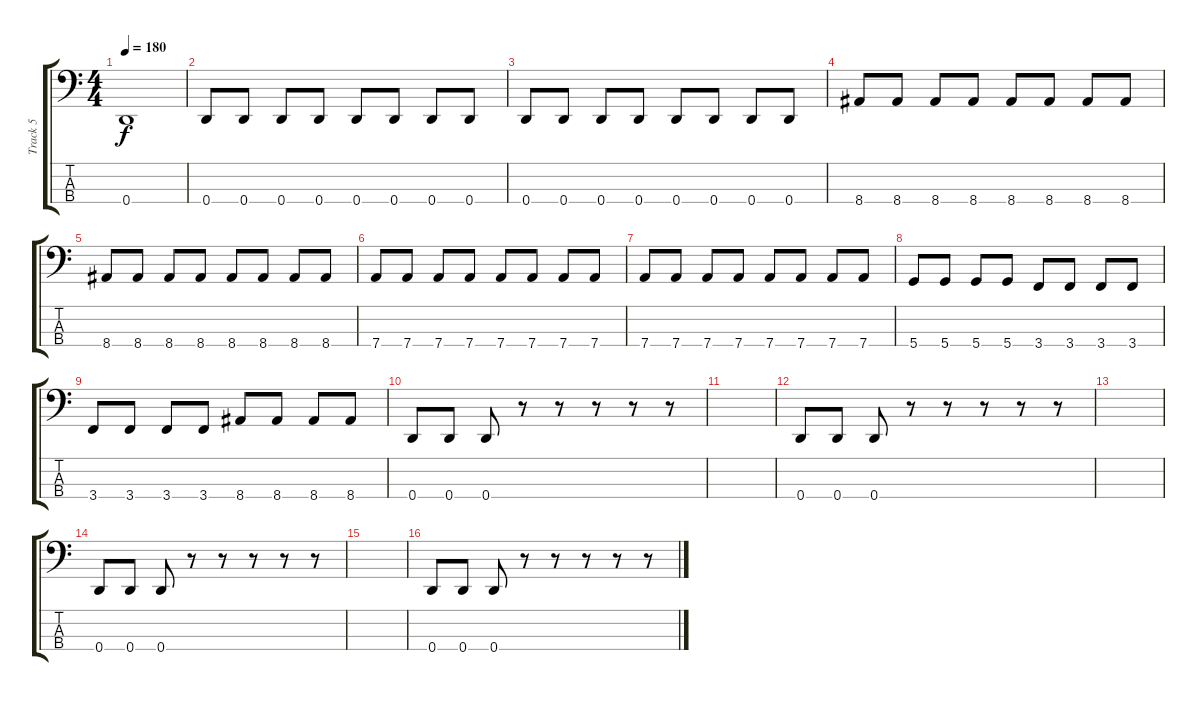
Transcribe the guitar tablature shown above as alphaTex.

\track ("Track 5" "Track 5") {instrument electricbassfinger}
\staff {score tabs}
\tuning (G2 D2 A1 D1) {hide}
\ts (4 4)
\tempo 180
\clef f4
\ks c
0.4{t}.1{dy f} |
0.4.8 0.4.8 0.4.8 0.4.8 0.4.8 0.4.8 0.4.8 0.4.8 |
0.4.8 0.4.8 0.4.8 0.4.8 0.4.8 0.4.8 0.4.8 0.4.8 |
8.4.8 8.4.8 8.4.8 8.4.8 8.4.8 8.4.8 8.4.8 8.4.8 |
8.4.8 8.4.8 8.4.8 8.4.8 8.4.8 8.4.8 8.4.8 8.4.8 |
7.4.8 7.4.8 7.4.8 7.4.8 7.4.8 7.4.8 7.4.8 7.4.8 |
7.4.8 7.4.8 7.4.8 7.4.8 7.4.8 7.4.8 7.4.8 7.4.8 |
5.4.8 5.4.8 5.4.8 5.4.8 3.4.8 3.4.8 3.4.8 3.4.8 |
3.4.8 3.4.8 3.4.8 3.4.8 8.4.8 8.4.8 8.4.8 8.4.8 |
0.4.8 0.4.8 0.4.8 r.8 r.8 r.8 r.8 r.8 |
|
0.4.8 0.4.8 0.4.8 r.8 r.8 r.8 r.8 r.8 |
|
0.4.8 0.4.8 0.4.8 r.8 r.8 r.8 r.8 r.8 |
|
0.4.8 0.4.8 0.4.8 r.8 r.8 r.8 r.8 r.8
